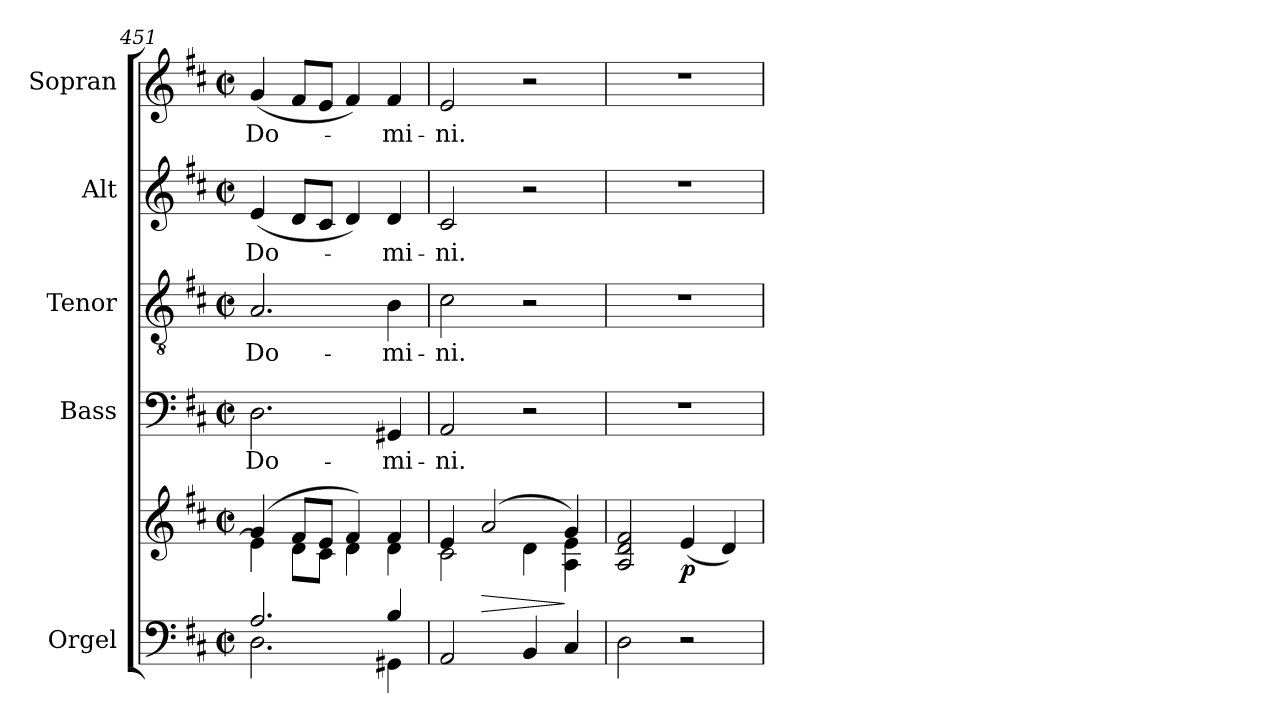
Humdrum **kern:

**kern	**kern	**dynam	**kern	**text	**kern	**text	**kern	**text	**kern	**text
*part5	*part5	*part5	*part4	*part4	*part3	*part3	*part2	*part2	*part1	*part1
*staff6	*staff5	*staff5/6	*staff4	*staff4	*staff3	*staff3	*staff2	*staff2	*staff1	*staff1
*I"Orgel	*	*	*I"Bass	*	*I"Tenor	*	*I"Alt	*	*I"Sopran	*
*I'Org.	*	*	*I'B.	*	*I'T.	*	*I'A.	*	*I'S.	*
*clefF4	*clefG2	*	*clefF4	*	*clefGv2	*	*clefG2	*	*clefG2	*
*k[f#c#]	*k[f#c#]	*	*k[f#c#]	*	*k[f#c#]	*	*k[f#c#]	*	*k[f#c#]	*
*D:	*D:	*	*D:	*	*D:	*	*D:	*	*D:	*
*M2/2	*M2/2	*	*M2/2	*	*M2/2	*	*M2/2	*	*M2/2	*
*met(c|)	*met(c|)	*	*met(c|)	*	*met(c|)	*	*met(c|)	*	*met(c|)	*
=451	=451	=451	=451	=451	=451	=451	=451	=451	=451	=451
*^	*^	*	*	*	*	*	*	*	*	*
!	!	!	!	!	!	!LO:LY:b	!	!LO:LY:b	!	!LO:LY:b	!	!LO:LY:b
2.A/	2.D\	(4g/	4e\]	.	2.D\	Do-	2.A/	Do-	(<4e/	Do-	(<4g/	Do-
.	.	8f#/L	8d\L	.	.	.	.	.	8d/L	.	8f#/L	.
.	.	8e/J	8c#\J	.	.	.	.	.	8c#/J	.	8e/J	.
.	.	4f#/)	4d\	.	.	.	.	.	4d/)	.	4f#/)	.
!	!	!	!	!	!	!LO:LY:b	!	!LO:LY:b	!	!LO:LY:b	!	!LO:LY:b
4B/	4GG#X\	4f#/	4d\	.	4GG#X/	-mi-	4B\	-mi-	4d/	-mi-	4f#/	-mi-
=452	=452	=452	=452	=452	=452	=452	=452	=452	=452	=452	=452	=452
!	!	!	!	!	!	!LO:LY:b	!	!LO:LY:b	!	!LO:LY:b	!	!LO:LY:b
*v	*v	*	*	*	*	*	*	*	*	*	*	*
2AA/	4e/	2c#\	.	2AA/	-ni.	2c#\	-ni.	2c#/	-ni.	2e/	-ni.
!	!	!	!LO:HP:b	!	!	!	!	!	!	!	!
.	(2a/	.	>	.	.	.	.	.	.	.	.
4BB/	.	4d\	.	2r	.	2r	.	2r	.	2r	.
4C#/	4g/)	4A\ 4e\	]	.	.	.	.	.	.	.	.
*	*v	*v	*	*	*	*	*	*	*	*	*
=453	=453	=453	=453	=453	=453	=453	=453	=453	=453	=453
2D\	2A/ 2d/ 2f#/	.	1r	.	1r	.	1r	.	1r	.
!	!	!LO:DY:b	!	!	!	!	!	!	!	!
2r	(<4e/	p	.	.	.	.	.	.	.	.
.	4d/)	.	.	.	.	.	.	.	.	.
=	=	=	=	=	=	=	=	=	=	=
*-	*-	*-	*-	*-	*-	*-	*-	*-	*-	*-
